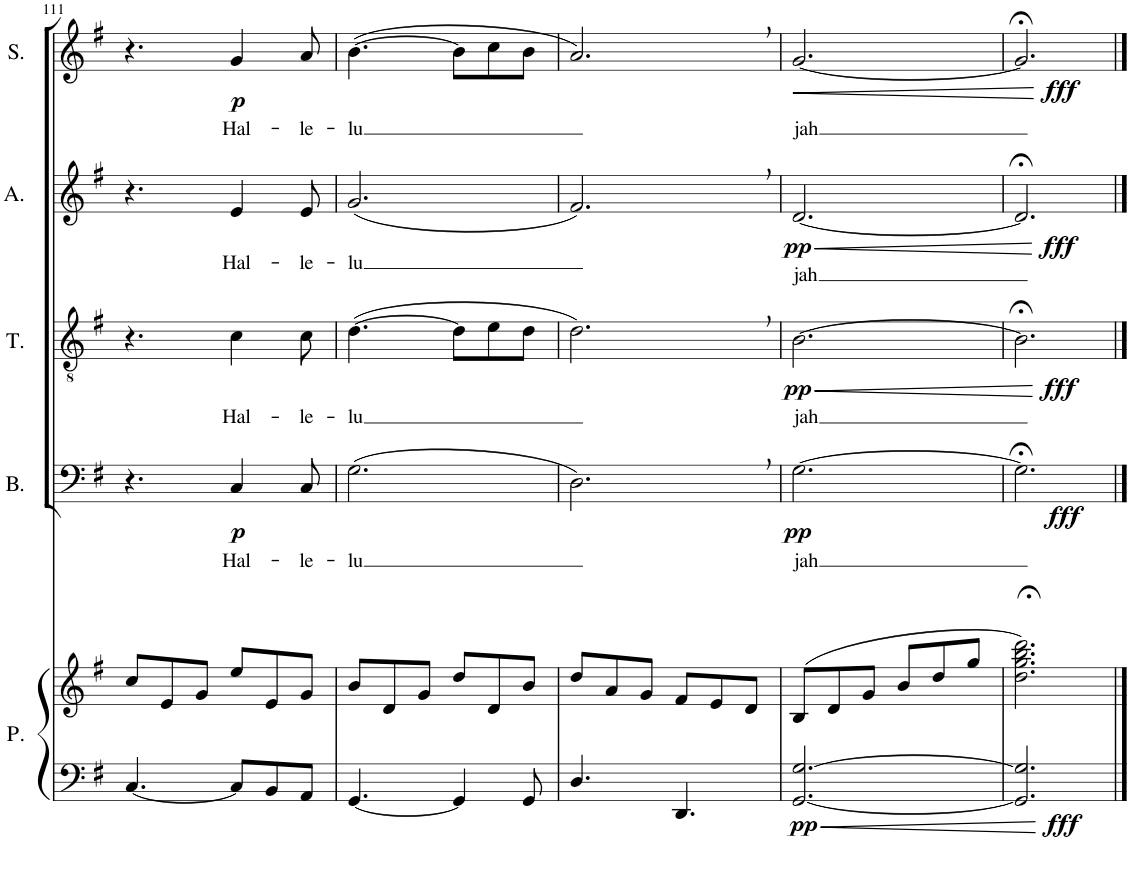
**kern	**kern	**dynam	**kern	**text	**dynam	**kern	**text	**dynam	**kern	**text	**dynam	**kern	**text	**dynam
*part5	*part5	*part5	*part4	*part4	*part4	*part3	*part3	*part3	*part2	*part2	*part2	*part1	*part1	*part1
*staff6	*staff5	*staff5/6	*staff4	*staff4	*staff4	*staff3	*staff3	*staff3	*staff2	*staff2	*staff2	*staff1	*staff1	*staff1
*I"Piano	*	*	*I"Bass	*	*	*I"Tenor	*	*	*I"Alto	*	*	*I"Soprano	*	*
*I'P.	*	*	*I'B.	*	*	*I'T.	*	*	*I'A.	*	*	*I'S.	*	*
!!LO:PB:g=z
*clefF4	*clefG2	*	*clefF4	*	*	*clefGv2	*	*	*clefG2	*	*	*clefG2	*	*
*	*	*	*	*	*	*Trd4c7	*	*	*	*	*	*	*	*
*k[f#]	*k[f#]	*	*k[f#]	*	*	*k[f#]	*	*	*k[f#]	*	*	*k[f#]	*	*
*M6/8	*M6/8	*	*M6/8	*	*	*M6/8	*	*	*M6/8	*	*	*M6/8	*	*
=111	=111	=111	=111	=111	=111	=111	=111	=111	=111	=111	=111	=111	=111	=111
[4.C/	8cc/L	.	4.r	.	.	4.r	.	.	4.r	.	.	4.r	.	.
.	8e/	.	.	.	.	.	.	.	.	.	.	.	.	.
.	8g/J	.	.	.	.	.	.	.	.	.	.	.	.	.
!	!	!	!	!LO:LY:b	!LO:DY:b	!	!LO:LY:b	!	!	!LO:LY:b	!	!	!LO:LY:b	!LO:DY:b
8C/L]	8ee/L	.	4C/	Hal-	p	4c\	Hal-	.	4e/	Hal-	.	4g/	Hal-	p
8BB/	8e/	.	.	.	.	.	.	.	.	.	.	.	.	.
!	!	!	!	!LO:LY:b	!	!	!LO:LY:b	!	!	!LO:LY:b	!	!	!LO:LY:b	!
8AA/J	8g/J	.	8C/	-le-	.	8c\	-le-	.	8e/	-le-	.	8a/	-le-	.
=112	=112	=112	=112	=112	=112	=112	=112	=112	=112	=112	=112	=112	=112	=112
!	!	!	!	!LO:LY:b	!	!	!LO:LY:b	!	!	!LO:LY:b	!	!	!LO:LY:b	!
[4.GG/	8b/L	.	(2.G\	-lu	.	([4.d\	-lu	.	(2.g/	-lu	.	([4.b\	-lu	.
.	8d/	.	.	.	.	.	.	.	.	.	.	.	.	.
.	8g/J	.	.	.	.	.	.	.	.	.	.	.	.	.
4GG/]	8dd/L	.	.	.	.	8d\L]	.	.	.	.	.	8b\L]	.	.
.	8d/	.	.	.	.	8e\	.	.	.	.	.	8cc\	.	.
8GG/	8b/J	.	.	.	.	8d\J	.	.	.	.	.	8b\J	.	.
=113	=113	=113	=113	=113	=113	=113	=113	=113	=113	=113	=113	=113	=113	=113
4.D/	8dd/L	.	2.D,\)	.	.	2.d,\)	.	.	2.f#,/)	.	.	2.a,/)	.	.
.	8a/	.	.	.	.	.	.	.	.	.	.	.	.	.
.	8g/J	.	.	.	.	.	.	.	.	.	.	.	.	.
4.DD/	8f#/L	.	.	.	.	.	.	.	.	.	.	.	.	.
.	8e/	.	.	.	.	.	.	.	.	.	.	.	.	.
.	8d/J	.	.	.	.	.	.	.	.	.	.	.	.	.
=114	=114	=114	=114	=114	=114	=114	=114	=114	=114	=114	=114	=114	=114	=114
!	!	!LO:DY:b=2	!	!LO:LY:b	!LO:DY:b	!	!LO:LY:b	!LO:HP:b	!	!LO:LY:b	!LO:HP:b	!	!LO:LY:b	!LO:HP:b
!	!	!	!	!	!	!	!	!LO:DY:n=1:b	!	!	!LO:DY:n=1:b	!	!	!
[2.GG/ [2.G/	(8B/L	pp	[2.G\	jah	pp	[2.B\	jah	< pp	[2.d/	jah	< pp	[2.g/	jah	<
.	8d/	.	.	.	.	.	.	.	.	.	.	.	.	.
.	8g/J	.	.	.	.	.	.	.	.	.	.	.	.	.
.	8b/L	.	.	.	.	.	.	.	.	.	.	.	.	.
.	8dd/	.	.	.	.	.	.	.	.	.	.	.	.	.
.	8gg/J	.	.	.	.	.	.	.	.	.	.	.	.	.
.	.	.	.	.	.	.	.	[	.	.	[	.	.	[
=115	=115	=115	=115	=115	=115	=115	=115	=115	=115	=115	=115	=115	=115	=115
!	!	!LO:DY:b=2	!	!	!LO:DY:b	!	!	!LO:DY:b	!	!	!LO:DY:b	!	!	!LO:DY:b
2.GG/] 2.G/]	2.dd\;< 2.gg\;< 2.bb\;< 2.ddd\;<)	fff	2.G;<\]	.	fff	2.B;<\]	.	fff	2.d;</]	.	fff	2.g;</]	.	fff
==	==	==	==	==	==	==	==	==	==	==	==	==	==	==
*-	*-	*-	*-	*-	*-	*-	*-	*-	*-	*-	*-	*-	*-	*-
